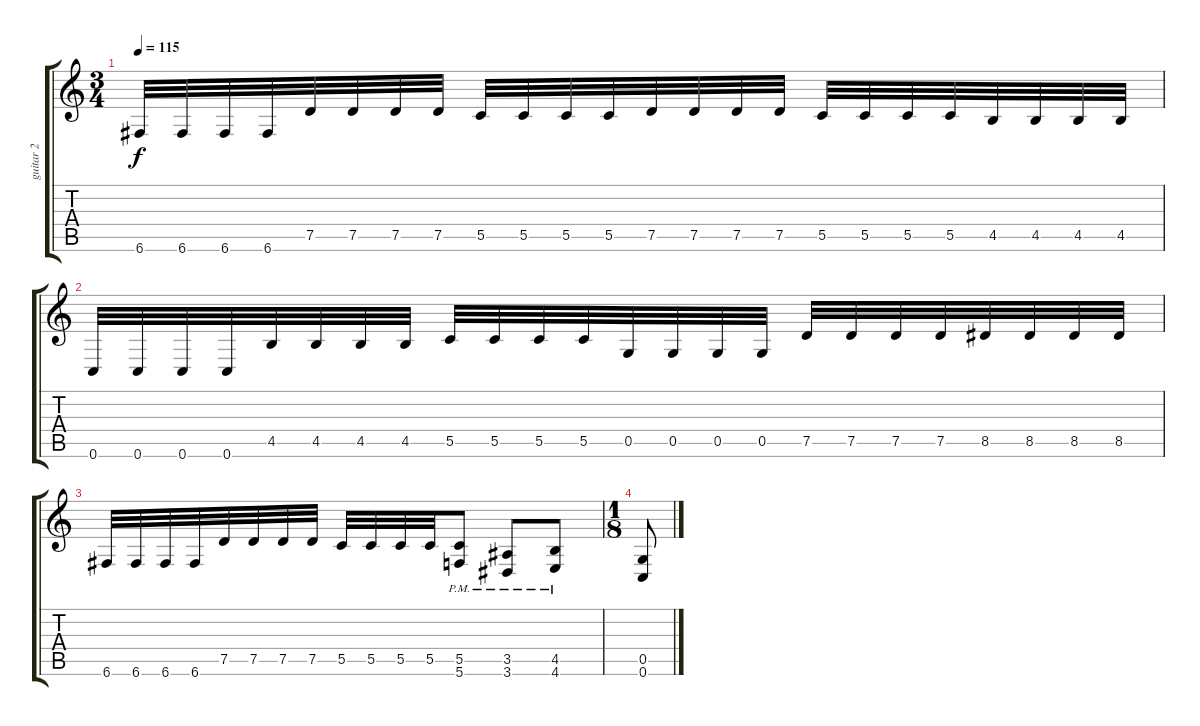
\track ("guitar 2" "guitar 2") {instrument overdrivenguitar}
\staff {score tabs}
\tuning (D4 A3 F3 C3 G2 C2) {hide}
\ts (3 4)
\tempo 115
\clef g2
\ks c
6.6.32{dy f} 6.6.32 6.6.32 6.6.32 7.5.32 7.5.32 7.5.32 7.5.32 5.5.32 5.5.32 5.5.32 5.5.32 7.5.32 7.5.32 7.5.32 7.5.32 5.5.32 5.5.32 5.5.32 5.5.32 4.5.32 4.5.32 4.5.32 4.5.32 |
0.6.32 0.6.32 0.6.32 0.6.32 4.5.32 4.5.32 4.5.32 4.5.32 5.5.32 5.5.32 5.5.32 5.5.32 0.5.32 0.5.32 0.5.32 0.5.32 7.5.32 7.5.32 7.5.32 7.5.32 8.5.32 8.5.32 8.5.32 8.5.32 |
6.6.32 6.6.32 6.6.32 6.6.32 7.5.32 7.5.32 7.5.32 7.5.32 5.5.32 5.5.32 5.5.32 5.5.32 (5.5{pm} 5.6{pm}).8 (3.5{pm} 3.6{pm}).8 (4.5{pm} 4.6{pm}).8 |
\ts (1 8)
(0.5 0.6).8
